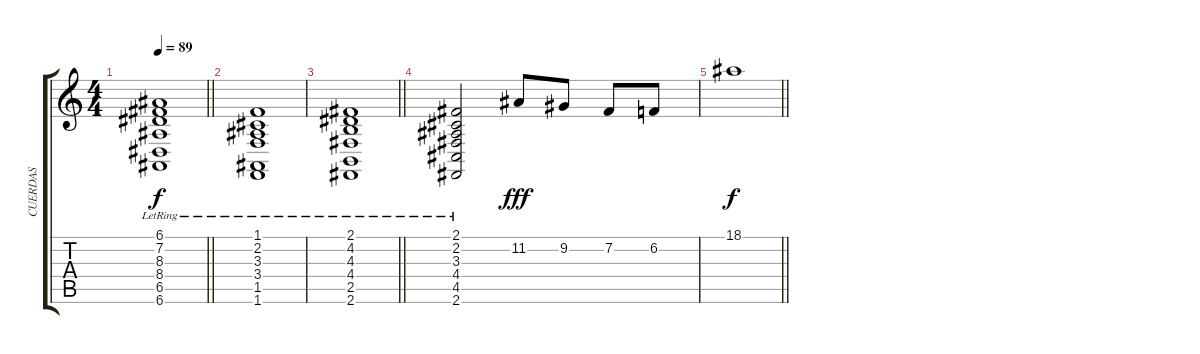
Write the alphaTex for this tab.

\track ("CUERDAS" "CUERDAS") {instrument synthstrings2}
\staff {score tabs}
\tuning (E4 B3 G3 D3 A2 E2) {hide}
\ts (4 4)
\tempo 89
\clef g2
\barLineRight lightlight
\ks c
(6.1{lr} 7.2{lr} 8.3{lr} 8.4{lr} 6.5{lr} 6.6{lr}).1{dy f} |
(1.1{lr} 2.2{lr} 3.3{lr} 3.4{lr} 1.5{lr} 1.6{lr}).1 |
\barLineRight lightlight
(2.1{lr} 4.2{lr} 4.3{lr} 4.4{lr} 2.5{lr} 2.6{lr}).1 |
(2.1{lr} 2.2{lr} 3.3{lr} 4.4{lr} 4.5{lr} 2.6{lr}).2 11.2.8{dy fff} 9.2.8 7.2.8 6.2.8 |
\barLineRight lightlight
18.1.1{dy f}
